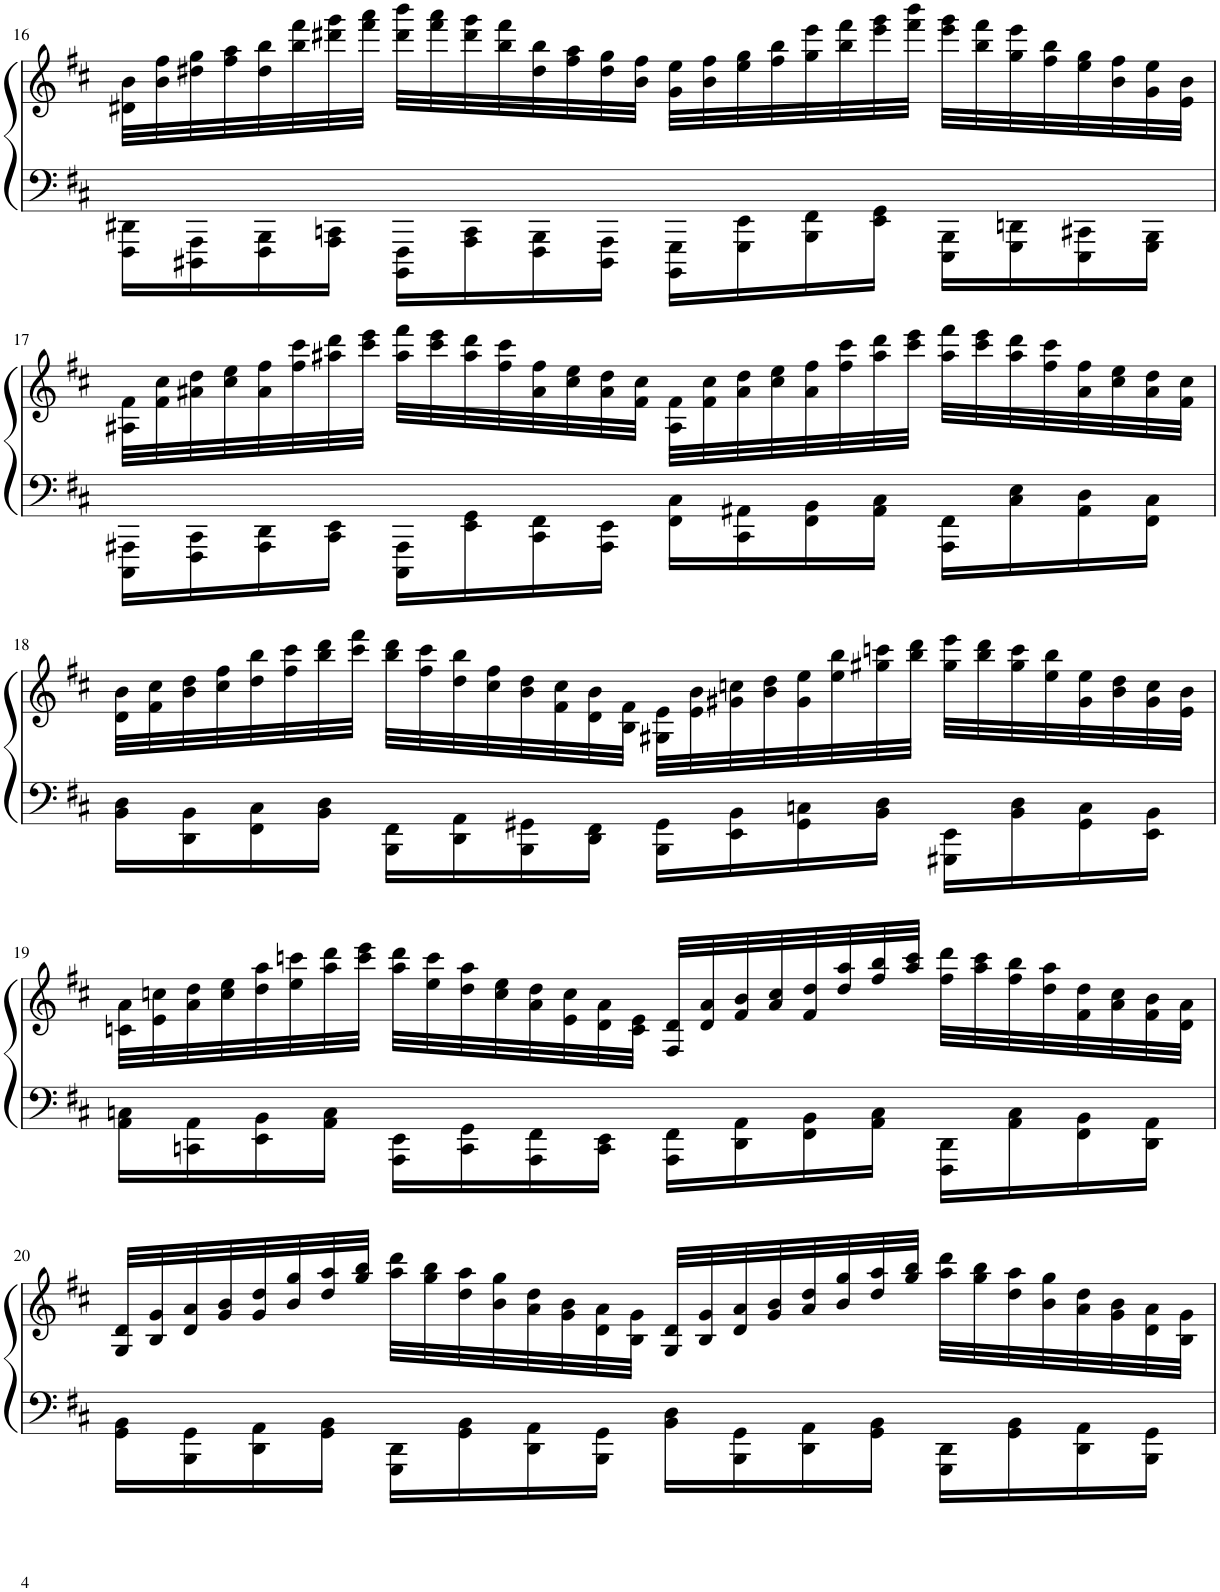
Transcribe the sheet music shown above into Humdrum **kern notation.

**kern	**kern
*part1	*part1
*staff2	*staff1
*I"Grand Piano	*
*I'Pno.	*
!!LO:PB:g=z
*clefF4	*clefG2
*k[f#c#]	*k[f#c#]
*M4/4	*M4/4
=16	=16
16FFF#\ 16DD#X\LL	32d#X\ 32b\LLL
.	32b\ 32ff#\
16DDD#X\ 16AAA\	32dd#X\ 32gg\
.	32ff#\ 32aa\
16FFF#\ 16BBB\	32dd#\ 32bb\
.	32bb\ 32fff#\
16AAA\ 16CCn\JJ	32ddd#X\ 32ggg\
.	32fff#\ 32aaa\JJJ
16BBBB\ 16FFF#\LL	32ddd#\ 32bbb\LLL
.	32fff#\ 32aaa\
16AAA\ 16CC\	32ddd#\ 32ggg\
.	32bb\ 32fff#\
16FFF#\ 16BBB\	32dd#\ 32bb\
.	32ff#\ 32aa\
16DDD#\ 16AAA\JJ	32dd#\ 32gg\
.	32b\ 32ff#\JJJ
16BBBB\ 16GGG\LL	32g\ 32ee\LLL
.	32b\ 32ff#\
16GGG\ 16EE\	32ee\ 32gg\
.	32ff#\ 32bb\
16BBB\ 16FF#\	32gg\ 32eee\
.	32bb\ 32fff#\
16EE\ 16GG\JJ	32eee\ 32ggg\
.	32fff#\ 32bbb\JJJ
16EEE\ 16BBB\LL	32eee\ 32ggg\LLL
.	32bb\ 32fff#\
16GGG\ 16DDn\	32gg\ 32eee\
.	32ff#\ 32bb\
16EEE\ 16CC#X\	32ee\ 32gg\
.	32b\ 32ff#\
16GGG\ 16BBB\JJ	32g\ 32ee\
.	32e\ 32b\JJJ
!!LO:LB:g=z
=17	=17
16CCC#\ 16AAA#X\LL	32A#X\ 32f#\LLL
.	32f#\ 32cc#\
16FFF#\ 16CC#\	32a#X\ 32dd\
.	32cc#\ 32ee\
16AAA#\ 16DD\	32a#\ 32ff#\
.	32ff#\ 32ccc#\
16CC#\ 16EE\JJ	32aa#X\ 32ddd\
.	32ccc#\ 32eee\JJJ
16CCC#\ 16AAA#\LL	32aa#\ 32fff#\LLL
.	32ccc#\ 32eee\
16EE\ 16GG\	32aa#\ 32ddd\
.	32ff#\ 32ccc#\
16CC#\ 16FF#\	32a#\ 32ff#\
.	32cc#\ 32ee\
16AAA#\ 16EE\JJ	32a#\ 32dd\
.	32f#\ 32cc#\JJJ
16FF#\ 16C#\LL	32A#\ 32f#\LLL
.	32f#\ 32cc#\
16CC#\ 16AA#X\	32a#\ 32dd\
.	32cc#\ 32ee\
16FF#\ 16BB\	32a#\ 32ff#\
.	32ff#\ 32ccc#\
16AA#\ 16C#\JJ	32aa#\ 32ddd\
.	32ccc#\ 32eee\JJJ
16AAA#\ 16FF#\LL	32aa#\ 32fff#\LLL
.	32ccc#\ 32eee\
16C#\ 16E\	32aa#\ 32ddd\
.	32ff#\ 32ccc#\
16AA#\ 16D\	32a#\ 32ff#\
.	32cc#\ 32ee\
16FF#\ 16C#\JJ	32a#\ 32dd\
.	32f#\ 32cc#\JJJ
!!LO:LB:g=z
=18	=18
16BB\ 16D\LL	32d\ 32b\LLL
.	32f#\ 32cc#\
16DD\ 16BB\	32b\ 32dd\
.	32cc#\ 32ff#\
16FF#\ 16C#\	32dd\ 32bb\
.	32ff#\ 32ccc#\
16BB\ 16D\JJ	32bb\ 32ddd\
.	32ccc#\ 32fff#\JJJ
16BBB\ 16FF#\LL	32bb\ 32ddd\LLL
.	32ff#\ 32ccc#\
16DD\ 16AA\	32dd\ 32bb\
.	32cc#\ 32ff#\
16BBB\ 16GG#X\	32b\ 32dd\
.	32f#\ 32cc#\
16DD\ 16FF#\JJ	32d\ 32b\
.	32B\ 32f#\JJJ
16BBB\ 16GG#\LL	32G#X\ 32e\LLL
.	32e\ 32b\
16EE\ 16BB\	32g#X\ 32ccn\
.	32b\ 32dd\
16GG#\ 16Cn\	32g#\ 32ee\
.	32ee\ 32bb\
16BB\ 16D\JJ	32gg#X\ 32cccn\
.	32bb\ 32ddd\JJJ
16GGG#X\ 16EE\LL	32gg#\ 32eee\LLL
.	32bb\ 32ddd\
16BB\ 16D\	32gg#\ 32ccc\
.	32ee\ 32bb\
16GG#\ 16C\	32g#\ 32ee\
.	32b\ 32dd\
16EE\ 16BB\JJ	32g#\ 32cc\
.	32e\ 32b\JJJ
!!LO:LB:g=z
=19	=19
16AA\ 16Cn\LL	32cn\ 32a\LLL
.	32e\ 32ccn\
16CCn\ 16AA\	32a\ 32dd\
.	32cc\ 32ee\
16EE\ 16BB\	32dd\ 32aa\
.	32ee\ 32cccn\
16AA\ 16C\JJ	32aa\ 32ddd\
.	32ccc\ 32eee\JJJ
16AAA\ 16EE\LL	32aa\ 32ddd\LLL
.	32ee\ 32ccc\
16CC\ 16GG\	32dd\ 32aa\
.	32cc\ 32ee\
16AAA\ 16FF#\	32a\ 32dd\
.	32e\ 32cc\
16CC\ 16EE\JJ	32d\ 32a\
.	32c\ 32e\JJJ
16AAA\ 16FF#\LL	32F#/ 32d/LLL
.	32d/ 32a/
16DD\ 16AA\	32f#/ 32b/
.	32a/ 32cc/
16FF#\ 16BB\	32f#/ 32dd/
.	32dd/ 32aa/
16AA\ 16C\JJ	32ff#/ 32bb/
.	32aa/ 32ccc/JJJ
16FFF#\ 16DD\LL	32ff#\ 32ddd\LLL
.	32aa\ 32ccc\
16AA\ 16C\	32ff#\ 32bb\
.	32dd\ 32aa\
16FF#\ 16BB\	32f#\ 32dd\
.	32a\ 32cc\
16DD\ 16AA\JJ	32f#\ 32b\
.	32d\ 32a\JJJ
!!LO:LB:g=z
=20	=20
16GG\ 16BB\LL	32G/ 32d/LLL
.	32B/ 32g/
16BBB\ 16GG\	32d/ 32a/
.	32g/ 32b/
16DD\ 16AA\	32g/ 32dd/
.	32b/ 32gg/
16GG\ 16BB\JJ	32dd/ 32aa/
.	32gg/ 32bb/JJJ
16GGG\ 16DD\LL	32aa\ 32ddd\LLL
.	32gg\ 32bb\
16GG\ 16BB\	32dd\ 32aa\
.	32b\ 32gg\
16DD\ 16AA\	32a\ 32dd\
.	32g\ 32b\
16BBB\ 16GG\JJ	32d\ 32a\
.	32B\ 32g\JJJ
16BB\ 16D\LL	32G/ 32d/LLL
.	32B/ 32g/
16BBB\ 16GG\	32d/ 32a/
.	32g/ 32b/
16DD\ 16AA\	32a/ 32dd/
.	32b/ 32gg/
16GG\ 16BB\JJ	32dd/ 32aa/
.	32gg/ 32bb/JJJ
16GGG\ 16DD\LL	32aa\ 32ddd\LLL
.	32gg\ 32bb\
16GG\ 16BB\	32dd\ 32aa\
.	32b\ 32gg\
16DD\ 16AA\	32a\ 32dd\
.	32g\ 32b\
16BBB\ 16GG\JJ	32d\ 32a\
.	32B\ 32g\JJJ
=	=
*-	*-
